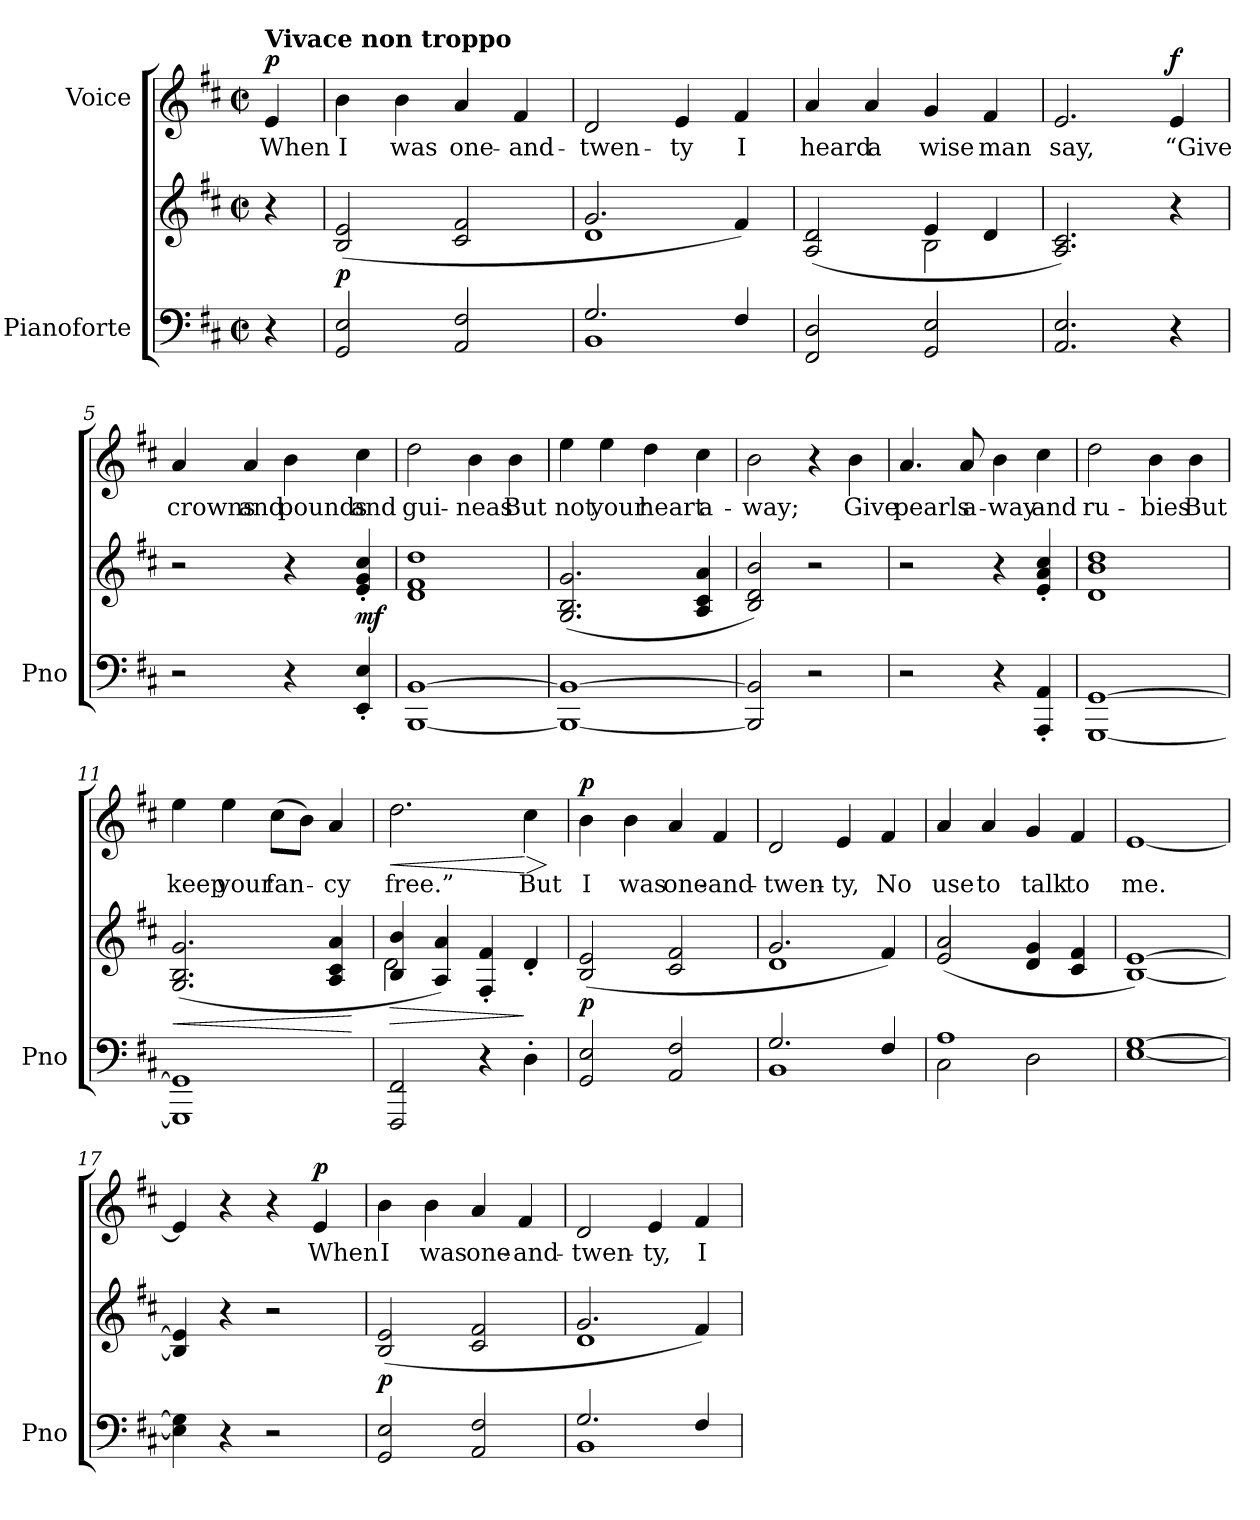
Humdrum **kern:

**kern	**kern	**dynam	**kern	**text	**dynam
*part2	*part2	*part2	*part1	*part1	*part1
*staff3	*staff2	*staff2/3	*staff1	*staff1	*staff1
*I"Pianoforte	*	*	*I"Voice	*	*
*I'Pno	*	*	*	*	*
*clefF4	*clefG2	*	*clefG2	*	*
*k[f#c#]	*k[f#c#]	*	*k[f#c#]	*	*
*M2/2	*M2/2	*	*M2/2	*	*
*met(c|)	*met(c|)	*	*met(c|)	*	*
=	=	=	=	=	=
!	!	!	!LO:TX:a:B:t=Vivace non troppo	!	!
!	!	!	!	!	!LO:DY:a
4r	4r	.	4e/	When	p
=1	=1	=1	=1	=1	=1
!	!	!LO:DY:a=2	!	!	!
2GG/ 2E/	(2B/ 2e/	p	4b\	I	.
.	.	.	4b\	was	.
2AA/ 2F#/	2c#/ 2f#/	.	4a/	one-	.
.	.	.	4f#/	-and-	.
=2	=2	=2	=2	=2	=2
*^	*^	*	*	*	*
2.G/	1BB	2.g/	1d	.	2d/	-twen-	.
.	.	.	.	.	4e/	-ty	.
4F#/	.	4f#/)	.	.	4f#/	I	.
*v	*v	*	*	*	*	*	*
=3	=3	=3	=3	=3	=3	=3
2FF#/ 2D/	(2A/ 2d/	2ryy	.	4a/	heard	.
.	.	.	.	4a/	a	.
2GG/ 2E/	4e/	2B\	.	4g/	wise	.
.	4d/	.	.	4f#/	man	.
*	*v	*v	*	*	*	*
=4	=4	=4	=4	=4	=4
2.AA/ 2.E/	2.A/ 2.c#/)	.	2.e/	say,	.
!	!	!	!	!	!LO:DY:a
4r	4r	.	4e/	“Give	f
=5	=5	=5	=5	=5	=5
2r	2r	.	4a/	crowns	.
.	.	.	4a/	and	.
4r	4r	.	4b\	pounds	.
!	!	!LO:DY:a=2	!	!	!
4EE/' 4E/'	4e/' 4g/' 4cc#/'	mf	4cc#\	and	.
=6	=6	=6	=6	=6	=6
[1BBB [1BB	1d 1f# 1dd	.	2dd\	gui-	.
.	.	.	4b\	-neas	.
.	.	.	4b\	But	.
=7	=7	=7	=7	=7	=7
1BBB_ 1BB_	(>2.G/ 2.B/ 2.g/	.	4ee\	not	.
.	.	.	4ee\	your	.
.	.	.	4dd\	heart	.
.	4A/ 4c#/ 4a/	.	4cc#\	a-	.
=8	=8	=8	=8	=8	=8
2BBB/] 2BB/]	2B/ 2d/ 2b/)	.	2b\	-way;	.
2r	2r	.	4r	.	.
.	.	.	4b\	Give	.
=9	=9	=9	=9	=9	=9
2r	2r	.	4.a/	pearls	.
.	.	.	8a/	a-	.
4r	4r	.	4b\	-way	.
4AAA/' 4AA/'	4e/' 4a/' 4cc#/'	.	4cc#\	and	.
=10	=10	=10	=10	=10	=10
[1GGG [1GG	1d 1b 1dd	.	2dd\	ru-	.
.	.	.	4b\	-bies	.
.	.	.	4b\	But	.
=11	=11	=11	=11	=11	=11
!	!	!LO:HP:b	!	!	!
1GGG] 1GG]	(2.G/ 2.B/ 2.g/	<	4ee\	keep	.
.	.	.	4ee\	your	.
.	.	.	(8cc#\L	fan-	.
.	.	.	8b\J)	.	.
.	4A/ 4c#/ 4a/	.	4a/	-cy	.
.	.	[	.	.	.
=12	=12	=12	=12	=12	=12
!	!	!LO:HP:b	!	!	!LO:HP:b
*	*^	*	*	*	*
2FFF#/ 2FF#/	4B/ 4b/	2d\	>	2.dd\	free.”	<
.	4A/ 4a/)	.	.	.	.	.
4r	4F#/' 4f#/'	2ryy	.	.	.	.
!	!	!	!	!	!	!LO:HP:n=1:b
4D'\	4d'/	.	]	4cc#\	But	[ >
*	*v	*v	*	*	*	*
.	.	.	.	.	]
=13	=13	=13	=13	=13	=13
!	!	!LO:DY:a=2	!	!	!LO:DY:a
2GG/ 2E/	(>2B/ 2e/	p	4b\	I	p
.	.	.	4b\	was	.
2AA/ 2F#/	2c#/ 2f#/	.	4a/	one-	.
.	.	.	4f#/	-and-	.
=14	=14	=14	=14	=14	=14
*^	*^	*	*	*	*
2.G/	1BB	2.g/	1d	.	2d/	-twen-	.
.	.	.	.	.	4e/	-ty,	.
4F#/	.	4f#/)	.	.	4f#/	No	.
*	*	*v	*v	*	*	*	*
=15	=15	=15	=15	=15	=15	=15
1A	2C#\	(>2e/ 2a/	.	4a/	use	.
.	.	.	.	4a/	to	.
.	2D\	4d/ 4g/	.	4g/	talk	.
.	.	4c#/ 4f#/	.	4f#/	to	.
*v	*v	*	*	*	*	*
=16	=16	=16	=16	=16	=16
[1E [1G	[1B [1e)	.	[1e	me.	.
=17	=17	=17	=17	=17	=17
4E\] 4G\]	4B/] 4e/]	.	4e/]	.	.
4r	4r	.	4r	.	.
2r	2r	.	4r	.	.
!	!	!	!	!	!LO:DY:a
.	.	.	4e/	When	p
=18	=18	=18	=18	=18	=18
!	!	!LO:DY:a=2	!	!	!
2GG/ 2E/	(2B/ 2e/	p	4b\	I	.
.	.	.	4b\	was	.
2AA/ 2F#/	2c#/ 2f#/	.	4a/	one-	.
.	.	.	4f#/	-and-	.
=19	=19	=19	=19	=19	=19
*^	*^	*	*	*	*
2.G/	1BB	2.g/	1d	.	2d/	-twen-	.
.	.	.	.	.	4e/	-ty,	.
4F#/	.	4f#/)	.	.	4f#/	I	.
*v	*v	*	*	*	*	*	*
*	*v	*v	*	*	*	*
=	=	=	=	=	=
*-	*-	*-	*-	*-	*-
